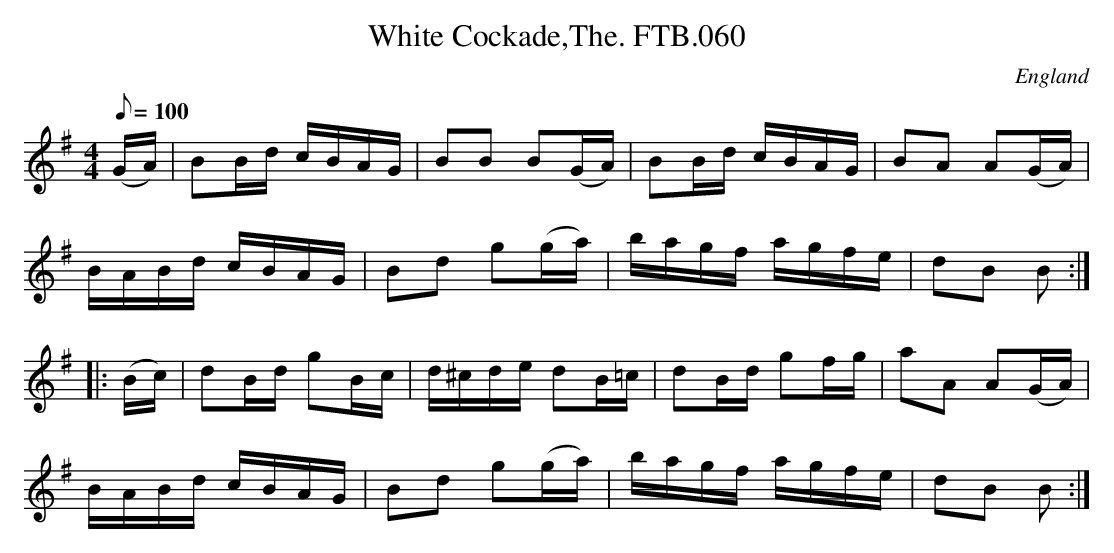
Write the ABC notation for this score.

X:1
T:White Cockade,The. FTB.060
M:4/4
L:1/8
Q:100
O:England
K:G
(G/A/)|BB/d/ c/B/A/G/|BB B(G/A/)|BB/d/ c/B/A/G/|BA A(G/A/)|
B/A/B/d/ c/B/A/G/|Bd g(g/a/)|b/a/g/f/ a/g/f/e/|dB B:|
|:(B/c/)|dB/d/ gB/c/|d/^c/d/e/ dB/=c/|dB/d/ gf/g/|aA A(G/A/)|
B/A/B/d/ c/B/A/G/|Bd g(g/a/)|b/a/g/f/ a/g/f/e/|dB B:|
